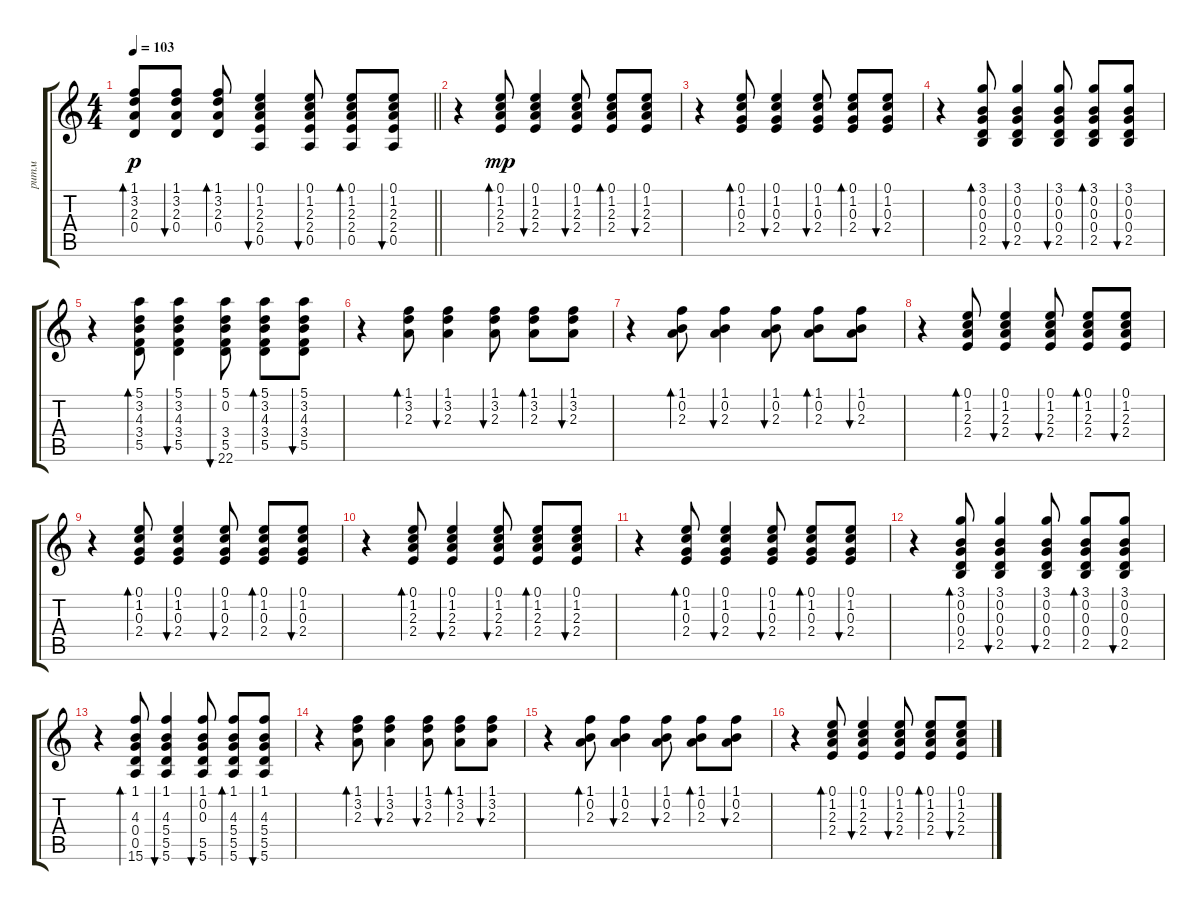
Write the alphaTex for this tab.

\track ("ритм" "ритм") {instrument acousticguitarsteel}
\staff {score tabs}
\tuning (E4 B3 G3 D3 A2 E2) {hide}
\ts (4 4)
\tempo 103
\clef g2
\barLineRight lightlight
\ks aminor
(1.1 3.2 2.3 0.4).8{bd 60 dy p} (1.1 3.2 2.3 0.4).8{bu 60} (1.1 3.2 2.3 0.4).8{bd 60} (0.1 1.2 2.3 2.4 0.5).4{bu 60} (0.1 1.2 2.3 2.4 0.5).8{bu 60} (0.1 1.2 2.3 2.4 0.5).8{bd 60} (0.1 1.2 2.3 2.4 0.5).8{bu 60} |
\section ("" "")
r.4 (0.1 1.2 2.3 2.4).8{bd 60 dy mp} (0.1 1.2 2.3 2.4).4{bu 60} (0.1 1.2 2.3 2.4).8{bu 60} (0.1 1.2 2.3 2.4).8{bd 60} (0.1 1.2 2.3 2.4).8{bu 60} |
r.4 (0.1 1.2 0.3 2.4).8{bd 60} (0.1 1.2 0.3 2.4).4{bu 60} (0.1 1.2 0.3 2.4).8{bu 60} (0.1 1.2 0.3 2.4).8{bd 60} (0.1 1.2 0.3 2.4).8{bu 60} |
r.4 (3.1 0.2 0.3 0.4 2.5).8{bd 60} (3.1 0.2 0.3 0.4 2.5).4{bu 60} (3.1 0.2 0.3 0.4 2.5).8{bu 60} (3.1 0.2 0.3 0.4 2.5).8{bd 60} (3.1 0.2 0.3 0.4 2.5).8{bu 60} |
r.4 (5.1 3.2 4.3 3.4 5.5).8{bd 60} (5.1 3.2 4.3 3.4 5.5).4{bu 60} (5.1 0.2 3.4 5.5 22.6).8{bu 60} (5.1 3.2 4.3 3.4 5.5).8{bd 60} (5.1 3.2 4.3 3.4 5.5).8{bu 60} |
r.4 (1.1 3.2 2.3).8{bd 60} (1.1 3.2 2.3).4{bu 60} (1.1 3.2 2.3).8{bu 60} (1.1 3.2 2.3).8{bd 60} (1.1 3.2 2.3).8{bu 60} |
r.4 (1.1 0.2 2.3).8{bd 60} (1.1 0.2 2.3).4{bu 60} (1.1 0.2 2.3).8{bu 60} (1.1 0.2 2.3).8{bd 60} (1.1 0.2 2.3).8{bu 60} |
r.4 (0.1 1.2 2.3 2.4).8{bd 60} (0.1 1.2 2.3 2.4).4{bu 60} (0.1 1.2 2.3 2.4).8{bu 60} (0.1 1.2 2.3 2.4).8{bd 60} (0.1 1.2 2.3 2.4).8{bu 60} |
r.4 (0.1 1.2 0.3 2.4).8{bd 60} (0.1 1.2 0.3 2.4).4{bu 60} (0.1 1.2 0.3 2.4).8{bu 60} (0.1 1.2 0.3 2.4).8{bd 60} (0.1 1.2 0.3 2.4).8{bu 60} |
r.4 (0.1 1.2 2.3 2.4).8{bd 60} (0.1 1.2 2.3 2.4).4{bu 60} (0.1 1.2 2.3 2.4).8{bu 60} (0.1 1.2 2.3 2.4).8{bd 60} (0.1 1.2 2.3 2.4).8{bu 60} |
r.4 (0.1 1.2 0.3 2.4).8{bd 60} (0.1 1.2 0.3 2.4).4{bu 60} (0.1 1.2 0.3 2.4).8{bu 60} (0.1 1.2 0.3 2.4).8{bd 60} (0.1 1.2 0.3 2.4).8{bu 60} |
r.4 (3.1 0.2 0.3 0.4 2.5).8{bd 60} (3.1 0.2 0.3 0.4 2.5).4{bu 60} (3.1 0.2 0.3 0.4 2.5).8{bu 60} (3.1 0.2 0.3 0.4 2.5).8{bd 60} (3.1 0.2 0.3 0.4 2.5).8{bu 60} |
r.4 (1.1 4.3 0.4 0.5 15.6).8{bd 60} (1.1 4.3 5.4 5.5 5.6).4{bu 60} (1.1 0.2 0.3 5.5 5.6).8{bu 60} (1.1 4.3 5.4 5.5 5.6).8{bd 60} (1.1 4.3 5.4 5.5 5.6).8{bu 60} |
r.4 (1.1 3.2 2.3).8{bd 60} (1.1 3.2 2.3).4{bu 60} (1.1 3.2 2.3).8{bu 60} (1.1 3.2 2.3).8{bd 60} (1.1 3.2 2.3).8{bu 60} |
r.4 (1.1 0.2 2.3).8{bd 60} (1.1 0.2 2.3).4{bu 60} (1.1 0.2 2.3).8{bu 60} (1.1 0.2 2.3).8{bd 60} (1.1 0.2 2.3).8{bu 60} |
r.4 (0.1 1.2 2.3 2.4).8{bd 60} (0.1 1.2 2.3 2.4).4{bu 60} (0.1 1.2 2.3 2.4).8{bu 60} (0.1 1.2 2.3 2.4).8{bd 60} (0.1 1.2 2.3 2.4).8{bu 60}
